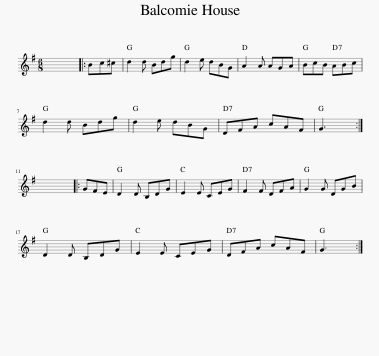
X:1
L:1/8
M:6/8
I:linebreak $
K:G
V:1 treble
V:1
 x6 |: Bc^c | d2 d Bdg | d2 e dBG | A2 A AGA | %5
 BcB ABc |$ d2 d Bdg | d2 e dBG | DFA cAF | G3 :|$ %10
 x6 |: GFE | D2 D B,DG | E2 E CEG | F2 F DFA | %15
 G2 G DGB |$ D2 D B,DG | E2 E CEG | DFA cAF | G3 :| %20
